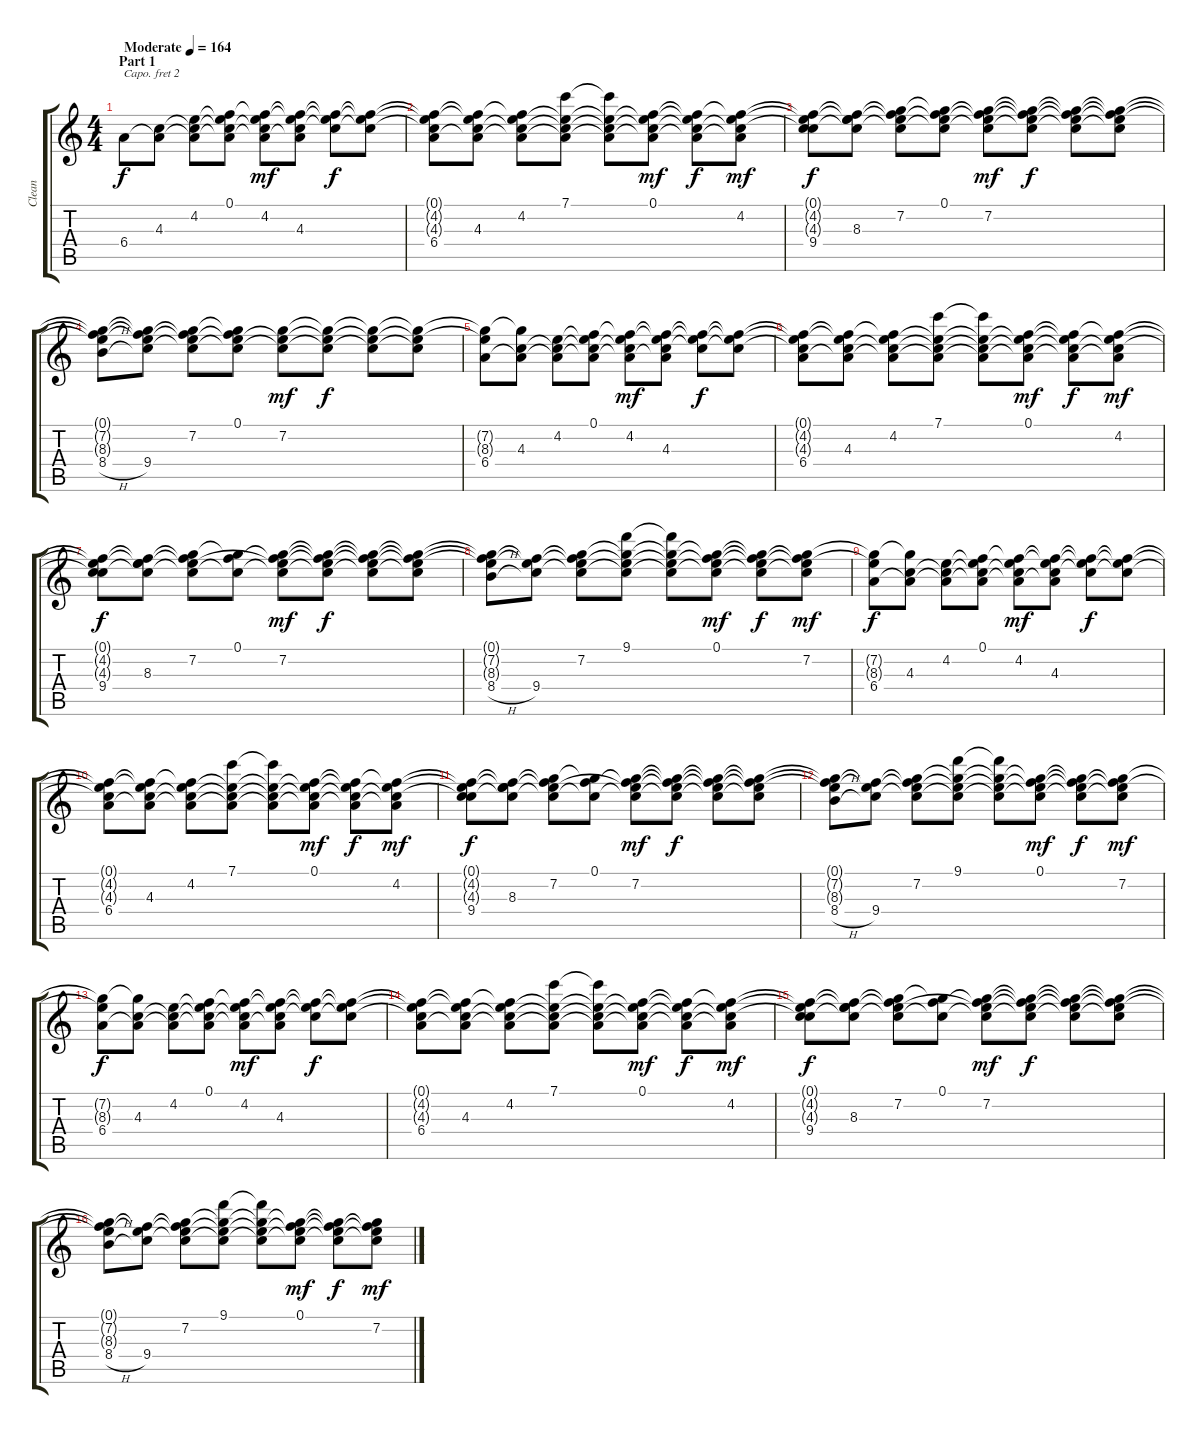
\track ("Clean" "Clean") {instrument electricguitarclean}
\staff {score tabs}
\capo 2
\tuning (Eb4 Bb3 Gb3 Db3 Ab2 Eb2) {hide}
\ts (4 4)
\section ("" "Part 1")
\tempo (164 "Moderate")
\clef g2
\ks c
6.4.8{dy f instrument electricguitarclean} (4.3 6.4{t}).8 (4.2 4.3{t} 6.4{t}).8 (0.1 4.2{t} 4.3{t} 6.4{t}).8 (0.1{t} 4.2 4.3{t} 6.4{t}).8{dy mf} (0.1{t} 4.2{t} 4.3 6.4{t}).8 (0.1{t} 4.2{t} 4.3{t}).8{dy f} (0.1{t} 4.2{t} 4.3{t}).8 |
(0.1{t} 4.2{t} 4.3{t} 6.4).8 (0.1{t} 4.2{t} 4.3 6.4{t}).8 (0.1{t} 4.2 4.3{t} 6.4{t}).8 (7.1 4.2{t} 4.3{t} 6.4{t}).8 (7.1{t} 4.2{t} 4.3{t} 6.4{t}).8 (0.1 4.2{t} 4.3{t} 6.4{t}).8{dy mf} (0.1{t} 4.2{t} 4.3{t} 6.4{t}).8{dy f} (0.1{t} 4.2 4.3{t} 6.4{t}).8{dy mf} |
(0.1{t} 4.2{t} 4.3{t} 9.4).8{dy f} (0.1{t} 4.2{t} 8.3 9.4{t}).8 (0.1{t} 7.2 8.3{t} 9.4{t}).8 (0.1 7.2{t} 8.3{t} 9.4{t}).8 (0.1{t} 7.2 8.3{t} 9.4{t}).8{dy mf} (0.1{t} 7.2{t} 8.3{t} 9.4{t}).8{dy f} (0.1{t} 7.2{t} 8.3{t} 9.4{t}).8 (0.1{t} 7.2{t} 8.3{t} 9.4{t}).8 |
(0.1{t} 7.2{t} 8.3{t} 8.4{h}).8 (0.1{t} 7.2{t} 8.3{t} 9.4).8 (0.1{t} 7.2 8.3{t} 9.4{t}).8 (0.1 7.2{t} 8.3{t} 9.4{t}).8 (7.2 8.3{t} 9.4{t}).8{dy mf} (7.2{t} 8.3{t} 9.4{t}).8{dy f} (7.2{t} 8.3{t} 9.4{t}).8 (7.2{t} 8.3{t} 9.4{t}).8 |
(7.2{t} 8.3{t} 6.4).8 (7.2{t} 4.3 6.4{t}).8 (4.2 4.3{t} 6.4{t}).8 (0.1 4.2{t} 4.3{t} 6.4{t}).8 (0.1{t} 4.2 4.3{t} 6.4{t}).8{dy mf} (0.1{t} 4.2{t} 4.3 6.4{t}).8 (0.1{t} 4.2{t} 4.3{t}).8{dy f} (0.1{t} 4.2{t} 4.3{t}).8 |
(0.1{t} 4.2{t} 4.3{t} 6.4).8 (0.1{t} 4.2{t} 4.3 6.4{t}).8 (0.1{t} 4.2 4.3{t} 6.4{t}).8 (7.1 4.2{t} 4.3{t} 6.4{t}).8 (7.1{t} 4.2{t} 4.3{t} 6.4{t}).8 (0.1 4.2{t} 4.3{t} 6.4{t}).8{dy mf} (0.1{t} 4.2{t} 4.3{t} 6.4{t}).8{dy f} (0.1{t} 4.2 4.3{t} 6.4{t}).8{dy mf} |
(0.1{t} 4.2{t} 4.3{t} 9.4).8{dy f} (0.1{t} 4.2{t} 8.3 9.4{t}).8 (0.1{t} 7.2 8.3{t} 9.4{t}).8 (0.1 7.2{t} 9.4{t}).8 (0.1{t} 7.2 8.3{t} 9.4{t}).8{dy mf} (0.1{t} 7.2{t} 8.3{t} 9.4{t}).8{dy f} (0.1{t} 7.2{t} 8.3{t} 9.4{t}).8 (0.1{t} 7.2{t} 8.3{t} 9.4{t}).8 |
(0.1{t} 7.2{t} 8.3{t} 8.4{h}).8 (0.1{t} 8.3{t} 9.4).8 (0.1{t} 7.2 8.3{t} 9.4{t}).8 (9.1 7.2{t} 8.3{t} 9.4{t}).8 (9.1{t} 7.2{t} 8.3{t} 9.4{t}).8 (0.1 7.2{t} 8.3{t} 9.4{t}).8{dy mf} (0.1{t} 7.2{t} 8.3{t} 9.4{t}).8{dy f} (0.1{t} 7.2 8.3{t} 9.4{t}).8{dy mf} |
(7.2{t} 8.3{t} 6.4).8{dy f} (7.2{t} 4.3 6.4{t}).8 (4.2 4.3{t} 6.4{t}).8 (0.1 4.2{t} 4.3{t} 6.4{t}).8 (0.1{t} 4.2 4.3{t} 6.4{t}).8{dy mf} (0.1{t} 4.2{t} 4.3 6.4{t}).8 (0.1{t} 4.2{t} 4.3{t}).8{dy f} (0.1{t} 4.2{t} 4.3{t}).8 |
(0.1{t} 4.2{t} 4.3{t} 6.4).8 (0.1{t} 4.2{t} 4.3 6.4{t}).8 (0.1{t} 4.2 4.3{t} 6.4{t}).8 (7.1 4.2{t} 4.3{t} 6.4{t}).8 (7.1{t} 4.2{t} 4.3{t} 6.4{t}).8 (0.1 4.2{t} 4.3{t} 6.4{t}).8{dy mf} (0.1{t} 4.2{t} 4.3{t} 6.4{t}).8{dy f} (0.1{t} 4.2 4.3{t} 6.4{t}).8{dy mf} |
(0.1{t} 4.2{t} 4.3{t} 9.4).8{dy f} (0.1{t} 4.2{t} 8.3 9.4{t}).8 (0.1{t} 7.2 8.3{t} 9.4{t}).8 (0.1 7.2{t} 9.4{t}).8 (0.1{t} 7.2 8.3{t} 9.4{t}).8{dy mf} (0.1{t} 7.2{t} 8.3{t} 9.4{t}).8{dy f} (0.1{t} 7.2{t} 8.3{t} 9.4{t}).8 (0.1{t} 7.2{t} 8.3{t} 9.4{t}).8 |
(0.1{t} 7.2{t} 8.3{t} 8.4{h}).8 (0.1{t} 8.3{t} 9.4).8 (0.1{t} 7.2 8.3{t} 9.4{t}).8 (9.1 7.2{t} 8.3{t} 9.4{t}).8 (9.1{t} 7.2{t} 8.3{t} 9.4{t}).8 (0.1 7.2{t} 8.3{t} 9.4{t}).8{dy mf} (0.1{t} 7.2{t} 8.3{t} 9.4{t}).8{dy f} (0.1{t} 7.2 8.3{t} 9.4{t}).8{dy mf} |
(7.2{t} 8.3{t} 6.4).8{dy f} (7.2{t} 4.3 6.4{t}).8 (4.2 4.3{t} 6.4{t}).8 (0.1 4.2{t} 4.3{t} 6.4{t}).8 (0.1{t} 4.2 4.3{t} 6.4{t}).8{dy mf} (0.1{t} 4.2{t} 4.3 6.4{t}).8 (0.1{t} 4.2{t} 4.3{t}).8{dy f} (0.1{t} 4.2{t} 4.3{t}).8 |
(0.1{t} 4.2{t} 4.3{t} 6.4).8 (0.1{t} 4.2{t} 4.3 6.4{t}).8 (0.1{t} 4.2 4.3{t} 6.4{t}).8 (7.1 4.2{t} 4.3{t} 6.4{t}).8 (7.1{t} 4.2{t} 4.3{t} 6.4{t}).8 (0.1 4.2{t} 4.3{t} 6.4{t}).8{dy mf} (0.1{t} 4.2{t} 4.3{t} 6.4{t}).8{dy f} (0.1{t} 4.2 4.3{t} 6.4{t}).8{dy mf} |
(0.1{t} 4.2{t} 4.3{t} 9.4).8{dy f} (0.1{t} 4.2{t} 8.3 9.4{t}).8 (0.1{t} 7.2 8.3{t} 9.4{t}).8 (0.1 7.2{t} 9.4{t}).8 (0.1{t} 7.2 8.3{t} 9.4{t}).8{dy mf} (0.1{t} 7.2{t} 8.3{t} 9.4{t}).8{dy f} (0.1{t} 7.2{t} 8.3{t} 9.4{t}).8 (0.1{t} 7.2{t} 8.3{t} 9.4{t}).8 |
(0.1{t} 7.2{t} 8.3{t} 8.4{h}).8 (0.1{t} 8.3{t} 9.4).8 (0.1{t} 7.2 8.3{t} 9.4{t}).8 (9.1 7.2{t} 8.3{t} 9.4{t}).8 (9.1{t} 7.2{t} 8.3{t} 9.4{t}).8 (0.1 7.2{t} 8.3{t} 9.4{t}).8{dy mf} (0.1{t} 7.2{t} 8.3{t} 9.4{t}).8{dy f} (0.1{t} 7.2 8.3{t} 9.4{t}).8{dy mf}
